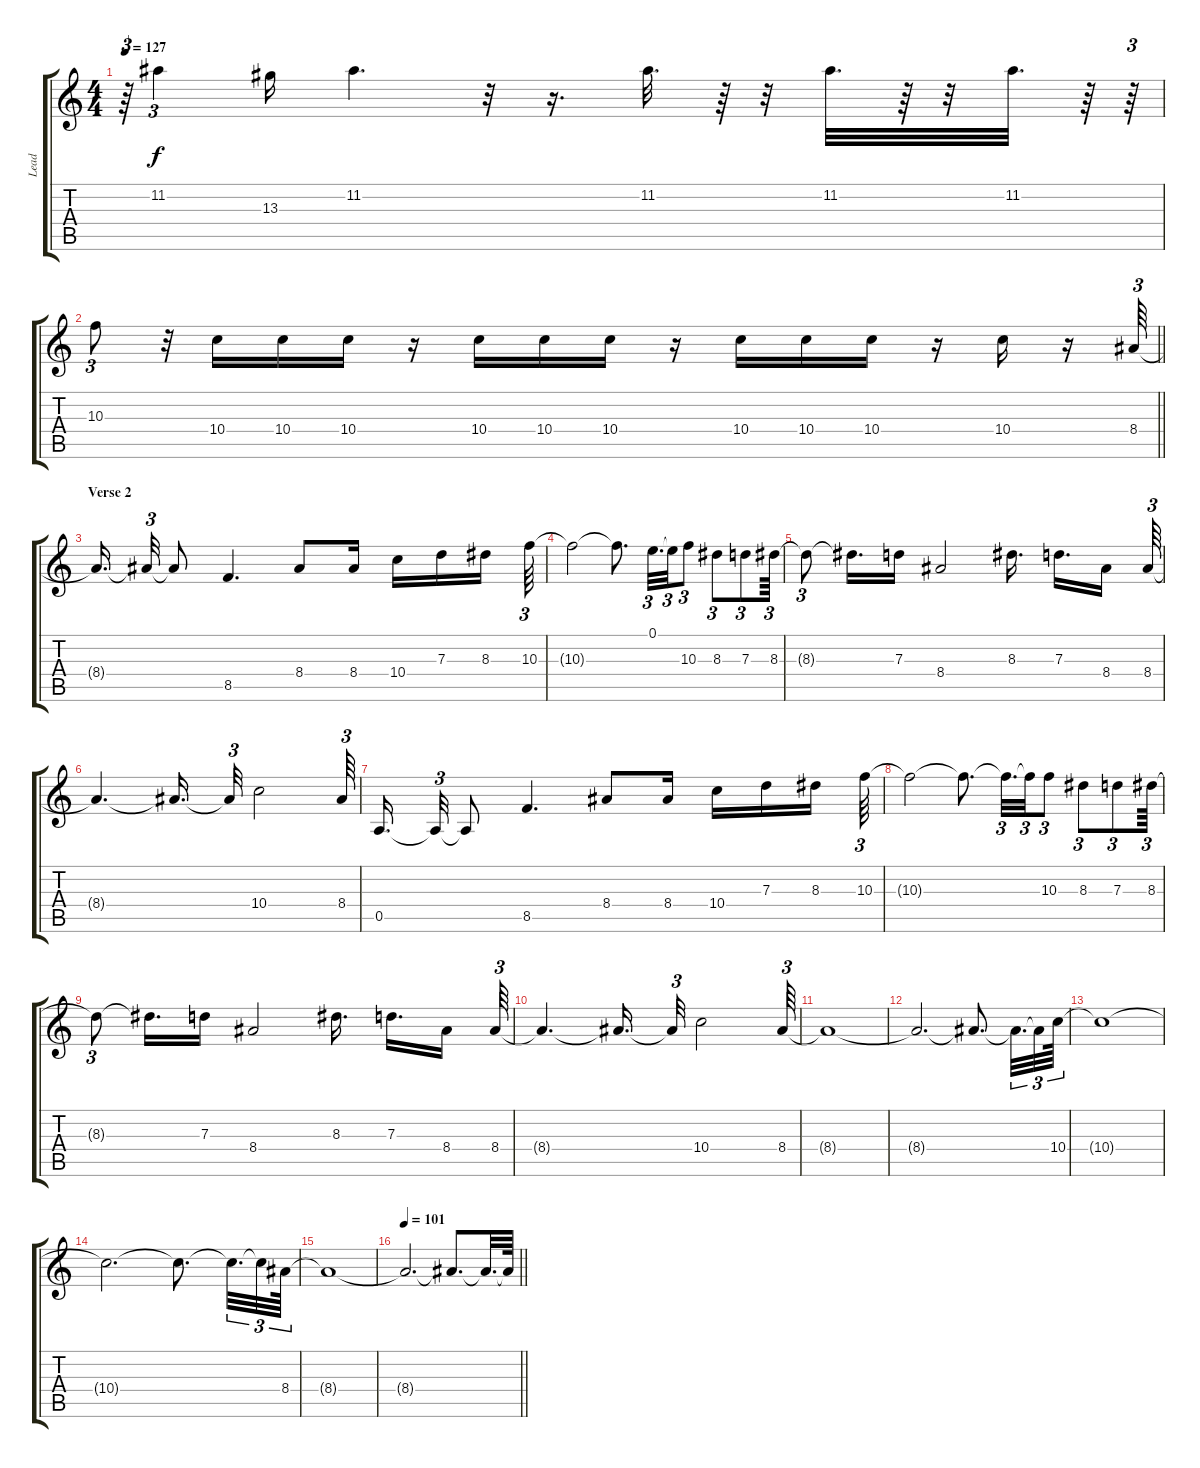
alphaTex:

\track ("Lead" "Lead") {instrument distortionguitar}
\staff {score tabs}
\tuning (E4 B3 G3 D3 A2 E2) {hide}
\ts (4 4)
\tempo 127
\clef g2
\ks c
r.64{tu (3 2) dy f} 11.2.4{tu (3 2)} 13.3.16 11.2.4{d} r.32 r.16{d} 11.2.32{d} r.64 r.32 11.2.32{d} r.64 r.32 11.2.32{d} r.64 r.64{tu (3 2)} |
\barLineRight lightlight
10.3.8{tu (3 2)} r.32 10.4.16 10.4.16 10.4.16 r.16 10.4.16 10.4.16 10.4.16 r.16 10.4.16 10.4.16 10.4.16 r.16 10.4.16 r.16 8.4.64{tu (3 2)} |
\section ("" "Verse 2")
8.4{t}.16{d beam splitsecondary} 8.4{t}.32{tu (3 2)} 8.4{t}.8 8.5.4{d} 8.4.8 8.4.16 10.4.16 7.3.16 8.3.16{beam splitsecondary} 10.3.64{tu (3 2)} |
10.3{t}.2 10.3{t}.8{d} 0.1.32{d tu (3 2)} 0.1{t}.32{tu (3 2)} 10.3.8{tu (3 2)} 8.3.8{tu (3 2)} 7.3.8{tu (3 2)} 8.3.64{tu (3 2)} |
8.3{t}.8{tu (3 2)} 8.3{t}.16{d} 7.3.16 8.4.2 8.3.16{d} 7.3.16{d} 8.4.16{beam splitsecondary} 8.4.64{tu (3 2)} |
8.4{t}.4{d} 8.4{t}.16{d} 8.4{t}.32{tu (3 2)} 10.4.2 8.4.64{tu (3 2)} |
0.5.16{d beam splitsecondary} 0.5{t}.32{tu (3 2)} 0.5{t}.8 8.5.4{d} 8.4.8 8.4.16 10.4.16 7.3.16 8.3.16{beam splitsecondary} 10.3.64{tu (3 2)} |
10.3{t}.2 10.3{t}.8{d} 10.3{t}.32{d tu (3 2)} 10.3{t}.32{tu (3 2)} 10.3.8{tu (3 2)} 8.3.8{tu (3 2)} 7.3.8{tu (3 2)} 8.3.64{tu (3 2)} |
8.3{t}.8{tu (3 2)} 8.3{t}.16{d} 7.3.16 8.4.2 8.3.16{d} 7.3.16{d} 8.4.16{beam splitsecondary} 8.4.64{tu (3 2)} |
8.4{t}.4{d} 8.4{t}.16{d} 8.4{t}.32{tu (3 2)} 10.4.2 8.4.64{tu (3 2)} |
8.4{t}.1 |
8.4{t}.2{d} 8.4{t}.8{d} 8.4{t}.32{d tu (3 2)} 8.4{t}.32{tu (3 2)} 10.4.64{tu (3 2)} |
10.4{t}.1 |
10.4{t}.2{d} 10.4{t}.8{d} 10.4{t}.32{d tu (3 2)} 10.4{t}.32{tu (3 2)} 8.4.64{tu (3 2)} |
8.4{t}.1 |
\tempo 101
\barLineRight lightlight
8.4{t}.2{d} 8.4{t}.8{d} 8.4{t}.32{d} 8.4{t}.64
